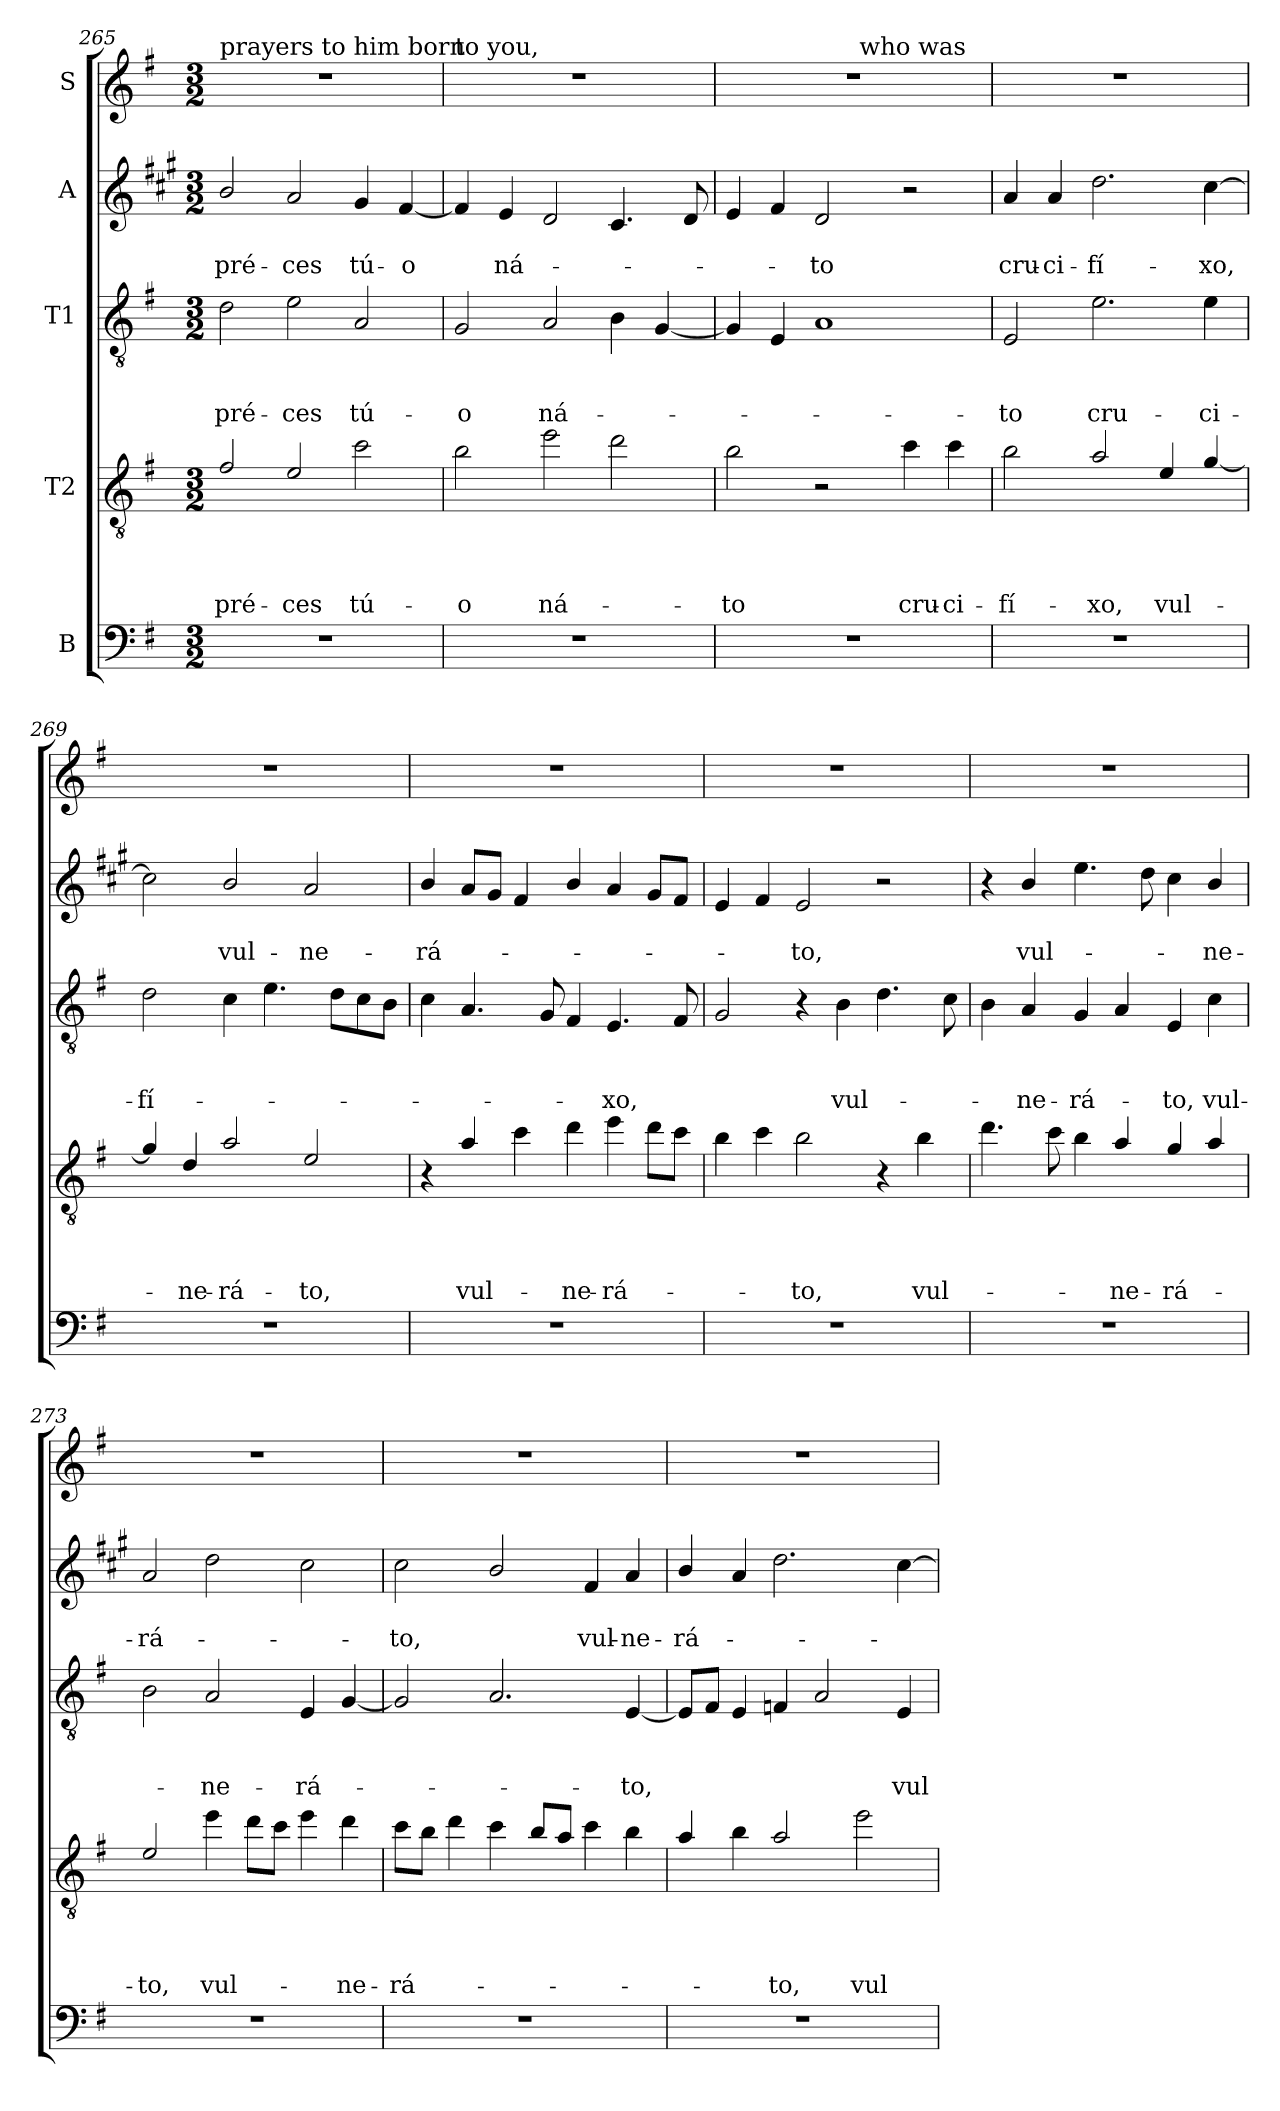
**kern	**kern	**text	**text	**text	**text	**kern	**text	**text	**text	**kern	**text	**text	**kern
*part5	*part4	*part4	*part4	*part4	*part4	*part3	*part3	*part3	*part3	*part2	*part2	*part2	*part1
*staff5	*staff4	*staff4	*staff4	*staff4	*staff4	*staff3	*staff3	*staff3	*staff3	*staff2	*staff2	*staff2	*staff1
*I"B	*I"T2	*	*	*	*	*I"T1	*	*	*	*I"A	*	*	*I"S
*clefF4	*clefGv2	*	*	*	*	*clefGv2	*	*	*	*clefG2	*	*	*clefG2
*	*ITrd8c14	*	*	*	*	*	*	*	*	*ITrd1c2	*	*	*
*k[f#]	*k[f#]	*	*	*	*	*k[f#]	*	*	*	*k[f#]	*	*	*k[f#]
*G:	*G:	*	*	*	*	*G:	*	*	*	*G:	*	*	*G:
*M3/2	*M3/2	*	*	*	*	*M3/2	*	*	*	*M3/2	*	*	*M3/2
=265	=265	=265	=265	=265	=265	=265	=265	=265	=265	=265	=265	=265	=265
!	!	!	!	!	!	!	!	!	!	!	!	!	!LO:TX:a:t=prayers to him born
!	!	!	!	!	!LO:LY:b	!	!	!	!LO:LY:b	!	!	!LO:LY:b	!
1.r	2F#/	.	.	.	pré-	2d\	.	.	pré-	2a/	.	pré-	1.r
!	!	!	!	!	!LO:LY:b	!	!	!	!LO:LY:b	!	!	!LO:LY:b	!
.	2E/	.	.	.	-ces	2e\	.	.	-ces	2g/	.	-ces	.
!	!	!	!	!	!LO:LY:b	!	!	!	!LO:LY:b	!	!	!LO:LY:b	!
.	2c\	.	.	.	tú-	2A/	.	.	tú-	4f#/	.	tú-	.
!	!	!	!	!	!	!	!	!	!	!	!	!LO:LY:b	!
.	.	.	.	.	.	.	.	.	.	[4e/	.	-o	.
=266	=266	=266	=266	=266	=266	=266	=266	=266	=266	=266	=266	=266	=266
!	!	!	!	!	!	!	!	!	!	!	!	!	!LO:TX:a:t=to you,
!	!	!	!	!	!LO:LY:b	!	!	!	!LO:LY:b	!	!	!	!
1.r	2B\	.	.	.	-o	2G/	.	.	-o	4e/]	.	.	1.r
!	!	!	!	!	!	!	!	!	!	!	!	!LO:LY:b	!
.	.	.	.	.	.	.	.	.	.	4d/	.	ná-	.
!	!	!	!	!	!LO:LY:b	!	!	!	!LO:LY:b	!	!	!	!
.	2e\	.	.	.	ná-	2A/	.	.	ná-	2c/	.	.	.
.	2d\	.	.	.	.	4B\	.	.	.	4.B/	.	.	.
.	.	.	.	.	.	[4G/	.	.	.	.	.	.	.
.	.	.	.	.	.	.	.	.	.	8c/	.	.	.
!!LO:PB:g=z
=267	=267	=267	=267	=267	=267	=267	=267	=267	=267	=267	=267	=267	=267
!	!	!	!	!	!LO:LY:b	!	!	!	!	!	!	!	!
*	*	*	*	*	*	*	*	*	*	*	*	*	*^
1.r	2B\	.	.	.	-to	4G/]	.	.	.	4d/	.	.	1.r	2.ryy
.	.	.	.	.	.	4E/	.	.	.	4e/	.	.	.	.
!	!	!	!	!	!	!	!	!	!	!	!	!LO:LY:b	!	!
.	2r	.	.	.	.	1A	.	.	.	2c/	.	-to	.	.
!	!	!	!	!	!	!	!	!	!	!	!	!	!	!LO:TX:a:t=who was
.	.	.	.	.	.	.	.	.	.	.	.	.	.	2.ryy
!	!	!	!	!	!LO:LY:b	!	!	!	!	!	!	!	!	!
.	4c\	.	.	.	cru-	.	.	.	.	2r	.	.	.	.
!	!	!	!	!	!LO:LY:b	!	!	!	!	!	!	!	!	!
.	4c\	.	.	.	-ci-	.	.	.	.	.	.	.	.	.
=268	=268	=268	=268	=268	=268	=268	=268	=268	=268	=268	=268	=268	=268	=268
!	!	!	!	!	!	!	!	!	!	!	!	!	!LO:TX:a:t=crucified, wounded,	!
!	!	!	!	!	!LO:LY:b	!	!	!	!LO:LY:b	!	!	!LO:LY:b	!	!
*	*	*	*	*	*	*	*	*	*	*	*	*	*v	*v
1.r	2B\	.	.	.	-fí-	2E/	.	.	-to	4g/	.	cru-	1.r
!	!	!	!	!	!	!	!	!	!	!	!	!LO:LY:b	!
.	.	.	.	.	.	.	.	.	.	4g/	.	-ci-	.
!	!	!	!	!	!LO:LY:b	!	!	!	!LO:LY:b	!	!	!LO:LY:b	!
.	2A/	.	.	.	-xo,	2.e\	.	.	cru-	2.cc\	.	-fí-	.
!	!	!	!	!	!LO:LY:b	!	!	!	!	!	!	!	!
.	4E/	.	.	.	vul-	.	.	.	.	.	.	.	.
!	!	!	!	!	!	!	!	!	!LO:LY:b	!	!	!LO:LY:b	!
.	[4G/	.	.	.	.	4e\	.	.	-ci-	[4b\	.	-xo,	.
=269	=269	=269	=269	=269	=269	=269	=269	=269	=269	=269	=269	=269	=269
!	!	!	!	!	!	!	!	!	!LO:LY:b	!	!	!	!
1.r	4G/]	.	.	.	.	2d\	.	.	-fí-	2b\]	.	.	1.r
!	!	!	!	!	!LO:LY:b	!	!	!	!	!	!	!	!
.	4D/	.	.	.	-ne-	.	.	.	.	.	.	.	.
!	!	!	!	!	!LO:LY:b	!	!	!	!	!	!	!LO:LY:b	!
.	2A/	.	.	.	-rá-	4c\	.	.	.	2a/	.	vul-	.
.	.	.	.	.	.	4.e\	.	.	.	.	.	.	.
!	!	!	!	!	!LO:LY:b	!	!	!	!	!	!	!LO:LY:b	!
.	2E/	.	.	.	-to,	.	.	.	.	2g/	.	-ne-	.
.	.	.	.	.	.	8d\L	.	.	.	.	.	.	.
.	.	.	.	.	.	8c\	.	.	.	.	.	.	.
.	.	.	.	.	.	8B\J	.	.	.	.	.	.	.
=270	=270	=270	=270	=270	=270	=270	=270	=270	=270	=270	=270	=270	=270
!	!	!	!	!	!	!	!	!	!	!	!	!LO:LY:b	!
1.r	4r	.	.	.	.	4c\	.	.	.	4a/	.	-rá-	1.r
!	!	!	!	!	!LO:LY:b	!	!	!	!	!	!	!	!
.	4A/	.	.	.	vul-	4.A/	.	.	.	8g/L	.	.	.
.	.	.	.	.	.	.	.	.	.	8f#/J	.	.	.
.	4c\	.	.	.	.	.	.	.	.	4e/	.	.	.
.	.	.	.	.	.	8G/	.	.	.	.	.	.	.
!	!	!	!	!	!LO:LY:b	!	!	!	!	!	!	!	!
.	4d\	.	.	.	-ne-	4F#/	.	.	.	4a/	.	.	.
!	!	!	!	!	!LO:LY:b	!	!	!	!LO:LY:b	!	!	!	!
.	4e\	.	.	.	-rá-	4.E/	.	.	-xo,	4g/	.	.	.
.	8d\L	.	.	.	.	.	.	.	.	8f#/L	.	.	.
.	8c\J	.	.	.	.	8F#/	.	.	.	8e/J	.	.	.
!!LO:LB:g=z
=271	=271	=271	=271	=271	=271	=271	=271	=271	=271	=271	=271	=271	=271
1.r	4B\	.	.	.	.	2G/	.	.	.	4d/	.	.	1.r
.	4c\	.	.	.	.	.	.	.	.	4e/	.	.	.
!	!	!	!	!	!LO:LY:b	!	!	!	!	!	!	!LO:LY:b	!
.	2B\	.	.	.	-to,	4r	.	.	.	2d/	.	-to,	.
!	!	!	!	!	!	!	!	!	!LO:LY:b	!	!	!	!
.	.	.	.	.	.	4B\	.	.	vul-	.	.	.	.
.	4r	.	.	.	.	4.d\	.	.	.	2r	.	.	.
!	!	!	!	!	!LO:LY:b	!	!	!	!	!	!	!	!
.	4B\	.	.	.	vul-	.	.	.	.	.	.	.	.
.	.	.	.	.	.	8c\	.	.	.	.	.	.	.
=272	=272	=272	=272	=272	=272	=272	=272	=272	=272	=272	=272	=272	=272
1.r	4.d\	.	.	.	.	4B\	.	.	.	4r	.	.	1.r
!	!	!	!	!	!	!	!	!	!LO:LY:b	!	!	!LO:LY:b	!
.	.	.	.	.	.	4A/	.	.	-ne-	4a/	.	vul-	.
.	8c\	.	.	.	.	.	.	.	.	.	.	.	.
!	!	!	!	!	!	!	!	!	!LO:LY:b	!	!	!	!
.	4B\	.	.	.	.	4G/	.	.	-rá-	4.dd\	.	.	.
!	!	!	!	!	!LO:LY:b	!	!	!	!	!	!	!	!
.	4A/	.	.	.	-ne-	4A/	.	.	.	.	.	.	.
.	.	.	.	.	.	.	.	.	.	8cc\	.	.	.
!	!	!	!	!	!LO:LY:b	!	!	!	!LO:LY:b	!	!	!	!
.	4G/	.	.	.	-rá-	4E/	.	.	-to,	4b\	.	.	.
!	!	!	!	!	!	!	!	!	!LO:LY:b	!	!	!LO:LY:b	!
.	4A/	.	.	.	.	4c\	.	.	vul-	4a/	.	-ne-	.
=273	=273	=273	=273	=273	=273	=273	=273	=273	=273	=273	=273	=273	=273
!	!	!	!	!	!LO:LY:b	!	!	!	!	!	!	!LO:LY:b	!
1.r	2E/	.	.	.	-to,	2B\	.	.	.	2g/	.	-rá-	1.r
!	!	!	!	!	!LO:LY:b	!	!	!	!LO:LY:b	!	!	!	!
.	4e\	.	.	.	vul-	2A/	.	.	-ne-	2cc\	.	.	.
.	8d\L	.	.	.	.	.	.	.	.	.	.	.	.
.	8c\J	.	.	.	.	.	.	.	.	.	.	.	.
!	!	!	!	!	!	!	!	!	!LO:LY:b	!	!	!	!
.	4e\	.	.	.	.	4E/	.	.	-rá-	2b\	.	.	.
!	!	!	!	!	!LO:LY:b	!	!	!	!	!	!	!	!
.	4d\	.	.	.	-ne-	[4G/	.	.	.	.	.	.	.
=274	=274	=274	=274	=274	=274	=274	=274	=274	=274	=274	=274	=274	=274
!	!	!	!	!	!LO:LY:b	!	!	!	!	!	!	!LO:LY:b	!
1.r	8c\L	.	.	.	-rá-	2G/]	.	.	.	2b\	.	-to,	1.r
.	8B\J	.	.	.	.	.	.	.	.	.	.	.	.
.	4d\	.	.	.	.	.	.	.	.	.	.	.	.
.	4c\	.	.	.	.	2.A/	.	.	.	2a/	.	.	.
.	8B/L	.	.	.	.	.	.	.	.	.	.	.	.
.	8A/J	.	.	.	.	.	.	.	.	.	.	.	.
!	!	!	!	!	!	!	!	!	!	!	!	!LO:LY:b	!
.	4c\	.	.	.	.	.	.	.	.	4e/	.	vul-	.
!	!	!	!	!	!	!	!	!	!LO:LY:b	!	!	!LO:LY:b	!
.	4B\	.	.	.	.	[4E/	.	.	-to,	4g/	.	-ne-	.
!!LO:PB:g=z
=275	=275	=275	=275	=275	=275	=275	=275	=275	=275	=275	=275	=275	=275
!	!	!	!	!	!	!	!	!	!	!	!	!LO:LY:b	!
1.r	4A/	.	.	.	.	8E/L]	.	.	.	4a/	.	-rá-	1.r
.	.	.	.	.	.	8F#/J	.	.	.	.	.	.	.
.	4B\	.	.	.	.	4E/	.	.	.	4g/	.	.	.
!	!	!	!	!	!LO:LY:b	!	!	!	!	!	!	!	!
.	2A/	.	.	.	-to,	4Fn/	.	.	.	2.cc\	.	.	.
.	.	.	.	.	.	2A/	.	.	.	.	.	.	.
!	!	!	!	!	!LO:LY:b	!	!	!	!	!	!	!	!
.	2e\	.	.	.	vul-	.	.	.	.	.	.	.	.
!	!	!	!	!	!	!	!	!	!LO:LY:b	!	!	!	!
.	.	.	.	.	.	4E/	.	.	vul-	[4b\	.	.	.
=	=	=	=	=	=	=	=	=	=	=	=	=	=
*-	*-	*-	*-	*-	*-	*-	*-	*-	*-	*-	*-	*-	*-
